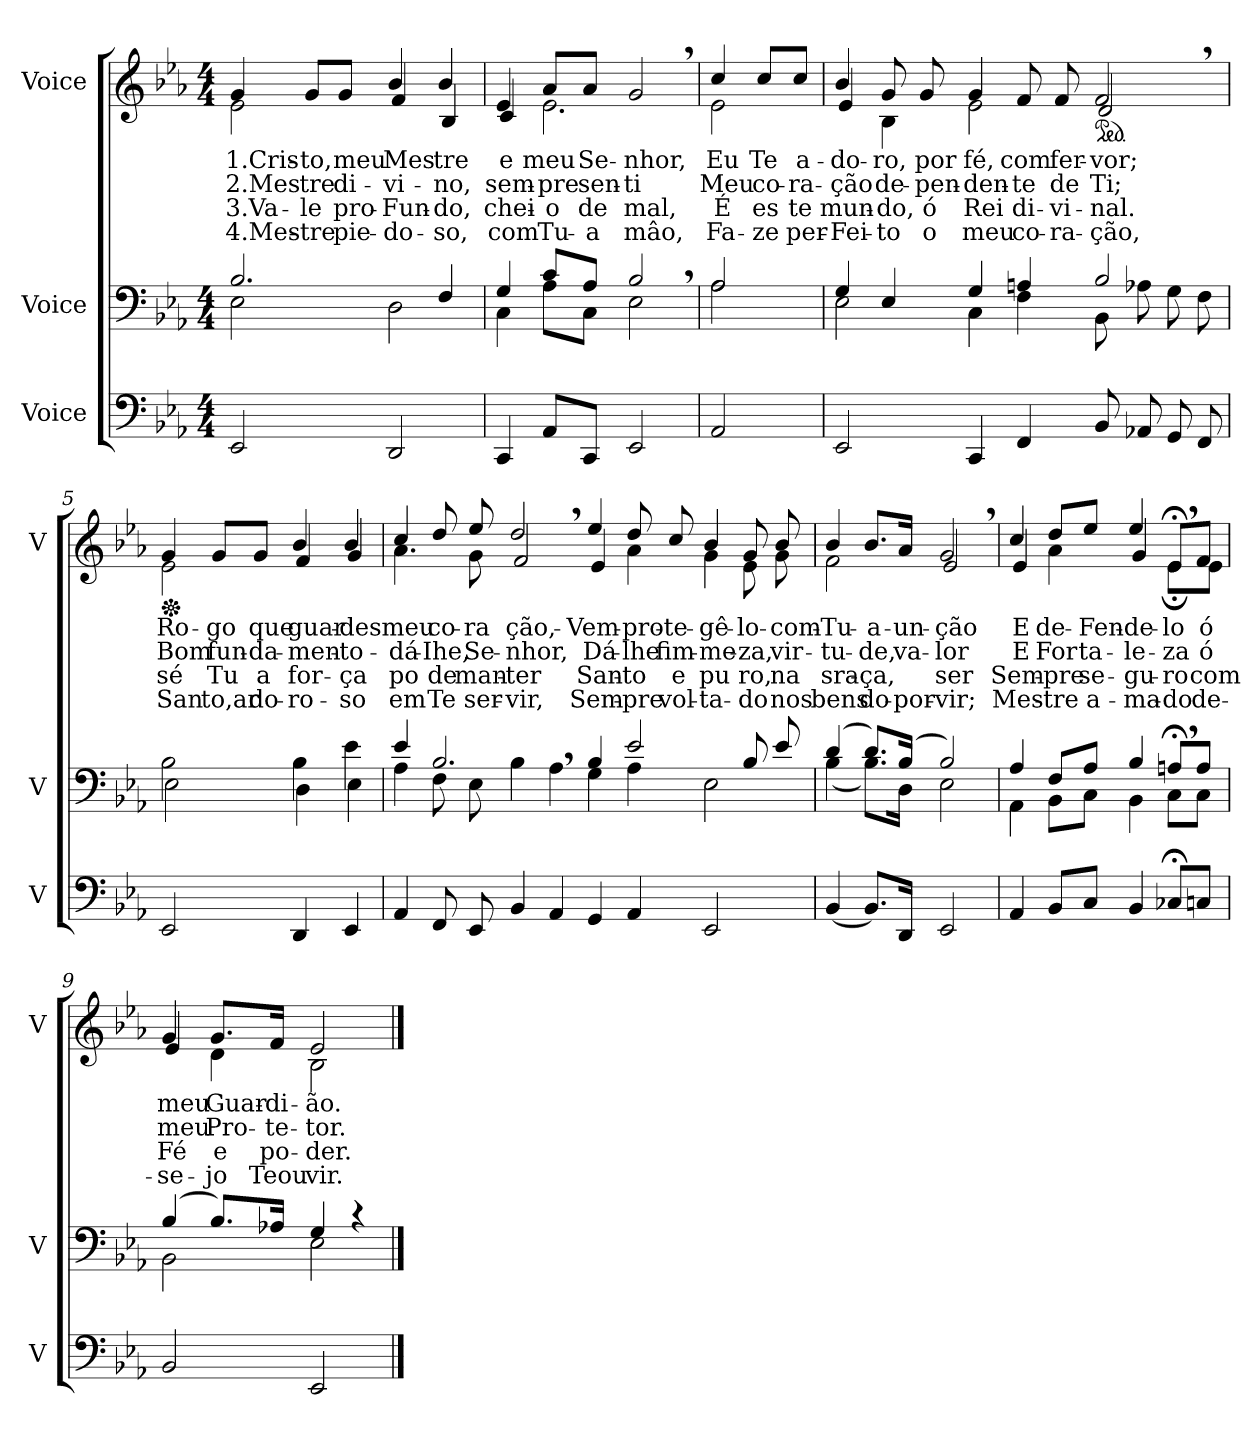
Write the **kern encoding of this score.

**kern	**kern	**kern	**text	**text	**text	**text
*part3	*part2	*part1	*part1	*part1	*part1	*part1
*staff3	*staff2	*staff1	*staff1	*staff1	*staff1	*staff1
*I"Voice	*I"Voice	*I"Voice	*	*	*	*
*I'V	*I'V	*I'V	*	*	*	*
*clefF4	*clefF4	*clefG2	*	*	*	*
*k[b-e-a-]	*k[b-e-a-]	*k[b-e-a-]	*	*	*	*
*M4/4	*M4/4	*M4/4	*	*	*	*
*MM56	*MM56	*MM56	*	*	*	*
=1	=1	=1	=1	=1	=1	=1
*	*^	*	*	*	*	*
!	!	!	!LO:TX:a:t=(56-66)	!	!	!	!
!	!	!	!	!LO:LY:b	!LO:LY:b	!LO:LY:b	!LO:LY:b
*	*	*	*^	*	*	*	*
2EE-/	2.B-/	2E-\	4g/	2e-\	1.Cris-	2.Mes	3.Va-	4.Mes-
!	!	!	!	!	!LO:LY:b	!LO:LY:b	!LO:LY:b	!LO:LY:b
.	.	.	8g/L	.	-to,	tre	-le	-tre
!	!	!	!	!	!LO:LY:b	!LO:LY:b	!LO:LY:b	!LO:LY:b
.	.	.	8g/J	.	meu	di-	pro-	pie-
!	!	!	!	!	!LO:LY:b	!LO:LY:b	!LO:LY:b	!LO:LY:b
2DD/	.	2D<\	4b-/	4f/	Mes	-vi-	-Fun-	-do-
!	!	!	!	!	!LO:LY:b	!LO:LY:b	!LO:LY:b	!LO:LY:b
.	4F/	.	4b-/	4B-/	tre	-no,	-do,	-so,
=2	=2	=2	=2	=2	=2	=2	=2	=2
!	!	!	!	!	!LO:LY:b	!LO:LY:b	!LO:LY:b	!LO:LY:b
4CC/	4G/	4C\	4e-/	4c/	e	sem-	chei-	com
!	!	!	!	!	!LO:LY:b	!LO:LY:b	!LO:LY:b	!LO:LY:b
8AA-/L	8c/L	8A-\L	8a-/L	2.e-\	meu	-pre	-o	Tu-
!	!	!	!	!	!LO:LY:b	!LO:LY:b	!LO:LY:b	!LO:LY:b
8CC/J	8A-/J	8C\J	8a-/J	.	Se-	sen-	de	-a
!	!	!	!	!	!LO:LY:b	!LO:LY:b	!LO:LY:b	!LO:LY:b
2EE-/	2B-,/	2E-\	2g,/	.	-nhor,	-ti	mal,	mâo,
=3	=3	=3	=3	=3	=3	=3	=3	=3
!	!	!	!	!	!LO:LY:b	!LO:LY:b	!LO:LY:b	!LO:LY:b
2AA-/	2A-/	2A-\	4cc/	2e-\	Eu	Meu	É	Fa-
!	!	!	!	!	!LO:LY:b	!LO:LY:b	!LO:LY:b	!LO:LY:b
.	.	.	8cc/L	.	Te	co-	es	-ze
!	!	!	!	!	!LO:LY:b	!LO:LY:b	!LO:LY:b	!LO:LY:b
.	.	.	8cc/J	.	a-	-ra-	te	per-
!!LO:LB:g=z	!!
=4	=4	=4	=4	=4	=4	=4	=4	=4
!	!	!	!	!	!LO:LY:b	!LO:LY:b	!LO:LY:b	!LO:LY:b
2EE-/	4G/	2E-\	4b-/	4e-/	-do-	-ção	mun-	-Fei-
!	!	!	!	!	!LO:LY:b	!LO:LY:b	!LO:LY:b	!LO:LY:b
.	4E-/	.	8g/	4B-\	-ro,	de-	-do,	-to
!	!	!	!	!	!LO:LY:b	!LO:LY:b	!LO:LY:b	!LO:LY:b
.	.	.	8g/	.	por	-pen-	ó	o
!	!	!	!	!	!LO:LY:b	!LO:LY:b	!LO:LY:b	!LO:LY:b
4CC/	4G/	4C\	4g/	2e-\	fé,	-den-	Rei	meu
!	!	!	!	!	!LO:LY:b	!LO:LY:b	!LO:LY:b	!LO:LY:b
4FF/	4An/	4F\	8f/	.	com	-te	di-	co-
!	!	!	!	!	!LO:LY:b	!LO:LY:b	!LO:LY:b	!LO:LY:b
.	.	.	8f/	.	fer-	de	-vi-	-ra-
*	*	*	*ped	*	*	*	*	*
!	!	!	!	!	!LO:LY:b	!LO:LY:b	!LO:LY:b	!LO:LY:b
8BB-/	2B-/	8BB-\	2f,/	2d/	-vor;	Ti;	-nal.	-ção,
8AA-X/	.	8A-X\	.	.	.	.	.	.
8GG/	.	8G\	.	.	.	.	.	.
8FF/	.	8F\	.	.	.	.	.	.
=5	=5	=5	=5	=5	=5	=5	=5	=5
*	*	*	*Xped	*	*	*	*	*
!	!	!	!	!	!LO:LY:b	!LO:LY:b	!LO:LY:b	!LO:LY:b
2EE-/	2B-\	2E-\	4g/	2e-\	Ro-	Bom	sé	San
!	!	!	!	!	!LO:LY:b	!LO:LY:b	!LO:LY:b	!LO:LY:b
.	.	.	8g/L	.	-go	fun-	Tu	to,ar
!	!	!	!	!	!LO:LY:b	!LO:LY:b	!LO:LY:b	!LO:LY:b
.	.	.	8g/J	.	que	-da-	a	do-
!	!	!	!	!	!LO:LY:b	!LO:LY:b	!LO:LY:b	!LO:LY:b
4DD/	4B-\	4D\	4b-/	4f/	guar-	-men-	for-	-ro-
!	!	!	!	!	!LO:LY:b	!LO:LY:b	!LO:LY:b	!LO:LY:b
4EE-/	4e-\	4E-\	4b-/	4g/	-des	-to-	-ça	-so
!!LO:LB:g=z	!!
=6	=6	=6	=6	=6	=6	=6	=6	=6
!	!	!	!	!	!LO:LY:b	!LO:LY:b	!LO:LY:b	!LO:LY:b
4AA-/	4e-/	4A-\	4cc/	4.a-\	meu	-dá-	po	em
!	!	!	!	!	!LO:LY:b	!LO:LY:b	!LO:LY:b	!LO:LY:b
8FF/	2.B-,/	8F\	8dd/	.	co-	-Ihe,	de	Te
!	!	!	!	!	!LO:LY:b	!LO:LY:b	!LO:LY:b	!LO:LY:b
8EE-/	.	8E-\	8ee-/	8g\	-ra	Se-	man-	ser-
!	!	!	!	!	!LO:LY:b	!LO:LY:b	!LO:LY:b	!LO:LY:b
4BB-/	.	4B-\	2dd,/	2f/	ção,-	-nhor,	-ter	-vir,
4AA-/	.	4A-\	.	.	.	.	.	.
!	!	!	!	!	!LO:LY:b	!LO:LY:b	!LO:LY:b	!LO:LY:b
4GG/	4B-/	4G\	4ee-/	4e-/	-Vem-	Dá-	San-	Sem-
!	!	!	!	!	!LO:LY:b	!LO:LY:b	!LO:LY:b	!LO:LY:b
4AA-/	2e-/	4A-\	8dd/	4a-\	-pro-	-lhe	-to	-pre
!	!	!	!	!	!LO:LY:b	!LO:LY:b	!LO:LY:b	!LO:LY:b
.	.	.	8cc/	.	-te-	fim-	e	vol-
!	!	!	!	!	!LO:LY:b	!LO:LY:b	!LO:LY:b	!LO:LY:b
2EE-/	.	2E-\	4b-/	4g\	-gê-	-me-	pu	-ta-
!	!	!	!	!	!LO:LY:b	!LO:LY:b	!LO:LY:b	!LO:LY:b
.	8B-/	.	8g/	8e-\	-lo-	-za,	ro,	-do
!	!	!	!	!	!LO:LY:b	!LO:LY:b	!LO:LY:b	!LO:LY:b
.	8e-/	.	8b-/	8g\	-com-	vir-	na	nos
!!LO:LB:g=z	!!
=7	=7	=7	=7	=7	=7	=7	=7	=7
!	!	!	!	!	!LO:LY:b	!LO:LY:b	!LO:LY:b	!LO:LY:b
(<4BB-/	(>4d/	(<4B-\	4b-/	2f\	-Tu-	-tu-	sra-	bens
!	!	!	!	!	!LO:LY:b	!LO:LY:b	!LO:LY:b	!LO:LY:b
8.BB-/L)	8.d/L)	8.B-\L)	8.b-/L	.	-a-	-de,	-ça,	do-
!	!	!	!	!	!LO:LY:b	!LO:LY:b	!	!LO:LY:b
16DD/Jk	(>16B-/Jk	16D\Jk	16a-/Jk	.	-un-	va-	.	-por-
!	!	!	!	!	!LO:LY:b	!LO:LY:b	!LO:LY:b	!LO:LY:b
2EE-/	2B-/)	2E-\	2g,/	2e-/	-ção	-lor	ser	-vir;
=8	=8	=8	=8	=8	=8	=8	=8	=8
!	!	!	!	!	!LO:LY:b	!LO:LY:b	!LO:LY:b	!LO:LY:b
4AA-/	4A-/	4AA-\	4cc/	4e-/	E	E	Sem-	Mes-
!	!	!	!	!	!LO:LY:b	!LO:LY:b	!LO:LY:b	!LO:LY:b
8BB-/L	8F/L	8BB-\L	8dd/L	4a-\	de-	For	-pre	-tre
!	!	!	!	!	!LO:LY:b	!LO:LY:b	!LO:LY:b	!LO:LY:b
8C/J	8A-/J	8C\J	8ee-/J	.	-Fen-	ta-	se-	a-
!	!	!	!	!	!LO:LY:b	!LO:LY:b	!LO:LY:b	!LO:LY:b
4BB-/	4B-/	4BB-\	4ee-/	4g/	-de-	-le-	-gu-	-ma-
!	!	!	!	!	!LO:LY:b	!LO:LY:b	!LO:LY:b	!LO:LY:b
8C-X;/L	8An;<,/L	8C\L	8e-;<,/L	8e-;\L	-lo	-za	-ro	-do
!	!	!	!	!	!LO:LY:b	!LO:LY:b	!LO:LY:b	!LO:LY:b
8Cn/J	8A/J	8C\J	8f/J	8e-\J	ó	ó	com	de-
=9	=9	=9	=9	=9	=9	=9	=9	=9
!	!	!	!	!	!LO:LY:b	!LO:LY:b	!LO:LY:b	!LO:LY:b
2BB-/	(>4B-/	2BB-\	4g/	4e-/	meu	meu	Fé	-se-
!	!	!	!	!	!LO:LY:b	!LO:LY:b	!LO:LY:b	!LO:LY:b
.	8.B-/L)	.	8.g/L	4d\	Guar-	Pro-	e	-jo
!	!	!	!	!	!LO:LY:b	!LO:LY:b	!LO:LY:b	!LO:LY:b
.	16A-X/Jk	.	16f/Jk	.	-di-	-te-	po-	Teou
!	!	!	!	!	!LO:LY:b	!LO:LY:b	!LO:LY:b	!LO:LY:b
2EE-/	4G/	2E-\	2e-/	2B-\	-ão.	-tor.	-der.	vir.
.	4r	.	.	.	.	.	.	.
*	*v	*v	*	*	*	*	*	*
*	*	*v	*v	*	*	*	*
==	==	==	==	==	==	==
*-	*-	*-	*-	*-	*-	*-
